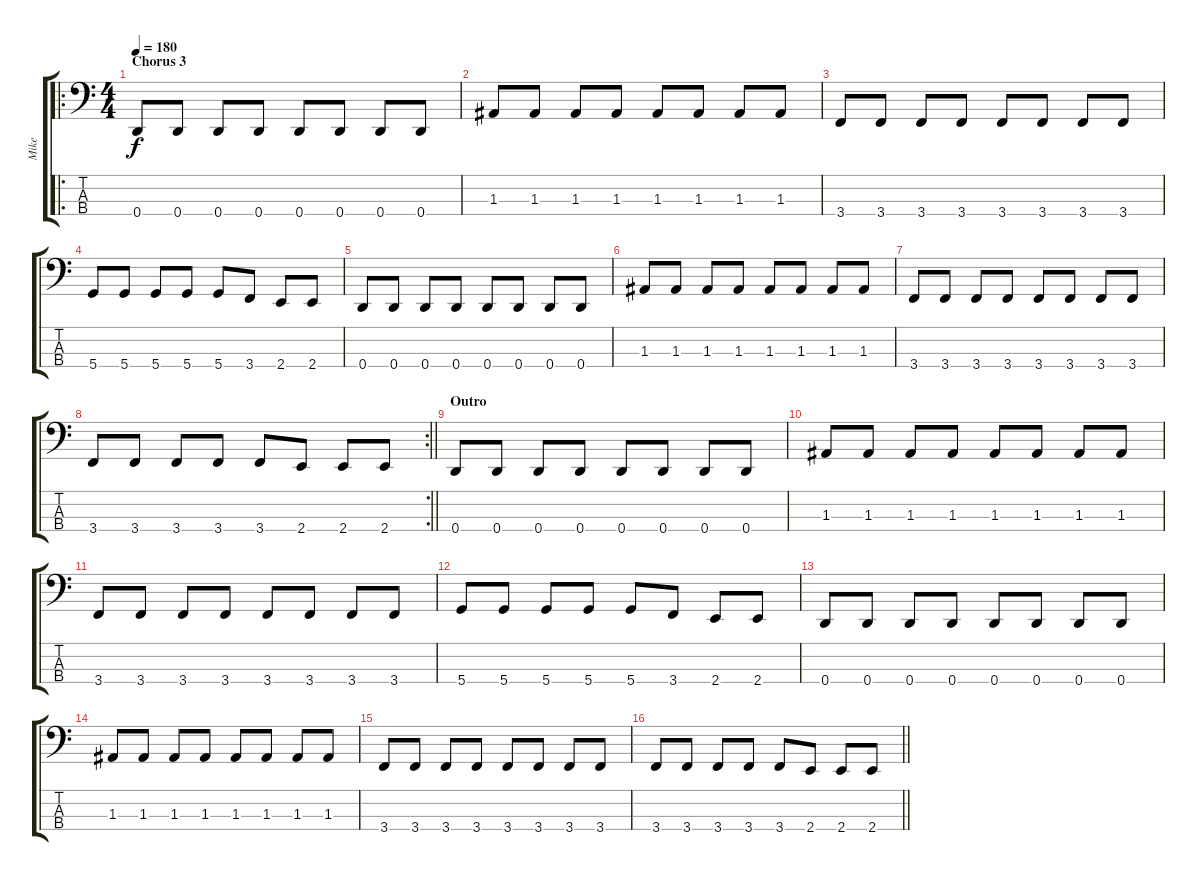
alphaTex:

\track ("Mike" "Mike") {instrument electricbasspick}
\staff {score tabs}
\tuning (G2 D2 A1 D1) {hide}
\ro
\ts (4 4)
\section ("" "Chorus 3")
\tempo 180
\clef f4
\ks c
0.4.8{dy f} 0.4.8 0.4.8 0.4.8 0.4.8 0.4.8 0.4.8 0.4.8 |
1.3.8 1.3.8 1.3.8 1.3.8 1.3.8 1.3.8 1.3.8 1.3.8 |
3.4.8 3.4.8 3.4.8 3.4.8 3.4.8 3.4.8 3.4.8 3.4.8 |
5.4.8 5.4.8 5.4.8 5.4.8 5.4.8 3.4.8 2.4.8 2.4.8 |
0.4.8 0.4.8 0.4.8 0.4.8 0.4.8 0.4.8 0.4.8 0.4.8 |
1.3.8 1.3.8 1.3.8 1.3.8 1.3.8 1.3.8 1.3.8 1.3.8 |
3.4.8 3.4.8 3.4.8 3.4.8 3.4.8 3.4.8 3.4.8 3.4.8 |
\rc 2
\barLineRight lightlight
3.4.8 3.4.8 3.4.8 3.4.8 3.4.8 2.4.8 2.4.8 2.4.8 |
\section ("" "Outro")
0.4.8 0.4.8 0.4.8 0.4.8 0.4.8 0.4.8 0.4.8 0.4.8 |
1.3.8 1.3.8 1.3.8 1.3.8 1.3.8 1.3.8 1.3.8 1.3.8 |
3.4.8 3.4.8 3.4.8 3.4.8 3.4.8 3.4.8 3.4.8 3.4.8 |
5.4.8 5.4.8 5.4.8 5.4.8 5.4.8 3.4.8 2.4.8 2.4.8 |
0.4.8 0.4.8 0.4.8 0.4.8 0.4.8 0.4.8 0.4.8 0.4.8 |
1.3.8 1.3.8 1.3.8 1.3.8 1.3.8 1.3.8 1.3.8 1.3.8 |
3.4.8 3.4.8 3.4.8 3.4.8 3.4.8 3.4.8 3.4.8 3.4.8 |
\barLineRight lightlight
3.4.8 3.4.8 3.4.8 3.4.8 3.4.8 2.4.8 2.4.8 2.4.8
